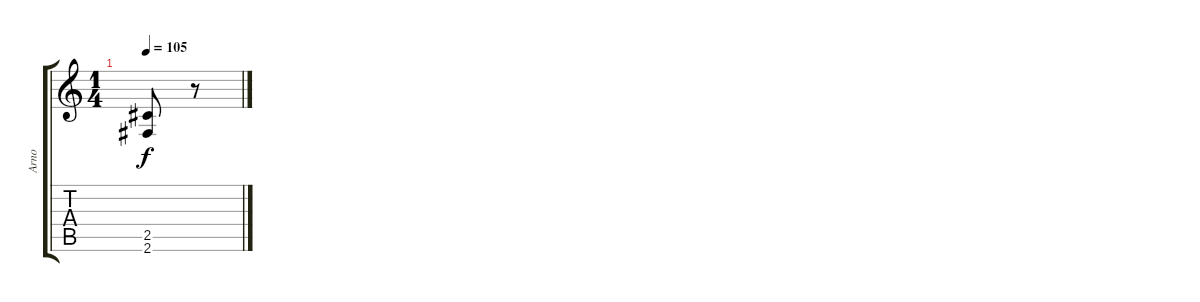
\track ("Arno" "Arno") {instrument distortionguitar}
\staff {score tabs}
\tuning (E4 B3 G3 E3 B2 E2) {hide}
\ts (1 4)
\tempo 105
\clef g2
\ks c
(2.5 2.6).8{dy f} r.8
